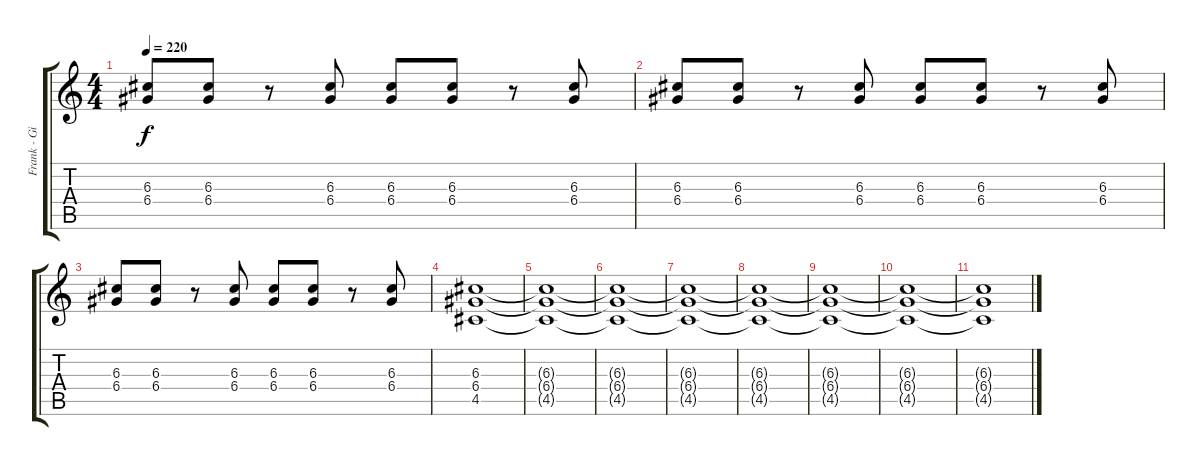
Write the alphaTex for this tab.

\track ("Frank - Gitaar" "Frank - Gi") {instrument distortionguitar}
\staff {score tabs}
\tuning (E4 B3 G3 D3 A2 E2) {hide}
\ts (4 4)
\tempo 220
\clef g2
\ks c
(6.3 6.4).8{dy f} (6.3 6.4).8 r.8 (6.3 6.4).8 (6.3 6.4).8 (6.3 6.4).8 r.8 (6.3 6.4).8 |
(6.3 6.4).8 (6.3 6.4).8 r.8 (6.3 6.4).8 (6.3 6.4).8 (6.3 6.4).8 r.8 (6.3 6.4).8 |
(6.3 6.4).8 (6.3 6.4).8 r.8 (6.3 6.4).8 (6.3 6.4).8 (6.3 6.4).8 r.8 (6.3 6.4).8 |
(6.3 6.4 4.5).1{volume 0} |
(6.3{t} 6.4{t} 4.5{t}).1 |
(6.3{t} 6.4{t} 4.5{t}).1 |
(6.3{t} 6.4{t} 4.5{t}).1 |
(6.3{t} 6.4{t} 4.5{t}).1 |
(6.3{t} 6.4{t} 4.5{t}).1 |
(6.3{t} 6.4{t} 4.5{t}).1 |
(6.3{t} 6.4{t} 4.5{t}).1
